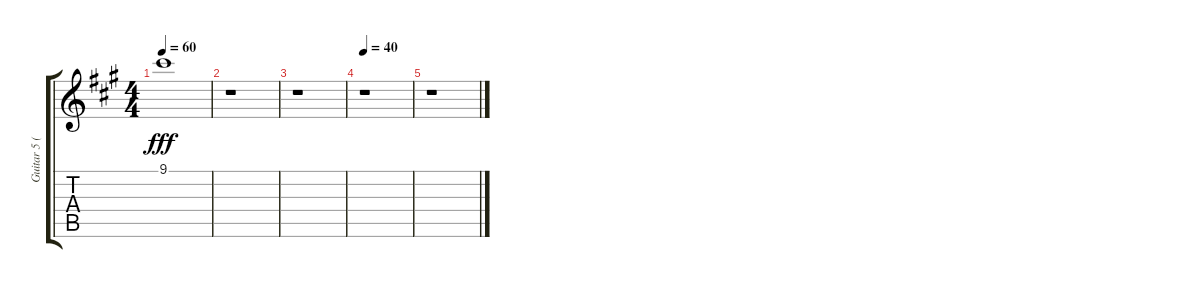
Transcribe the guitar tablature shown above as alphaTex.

\track ("Guitar 5 (Talker)" "Guitar 5 (") {instrument distortionguitar}
\staff {score tabs}
\tuning (E4 B3 G3 D3 A2 E2) {hide}
\ts (4 4)
\tempo 60
\clef g2
\ks a
9.1.1{dy fff volume 0} |
r.1 |
r.1 |
\tempo 40
r.1 |
r.1
